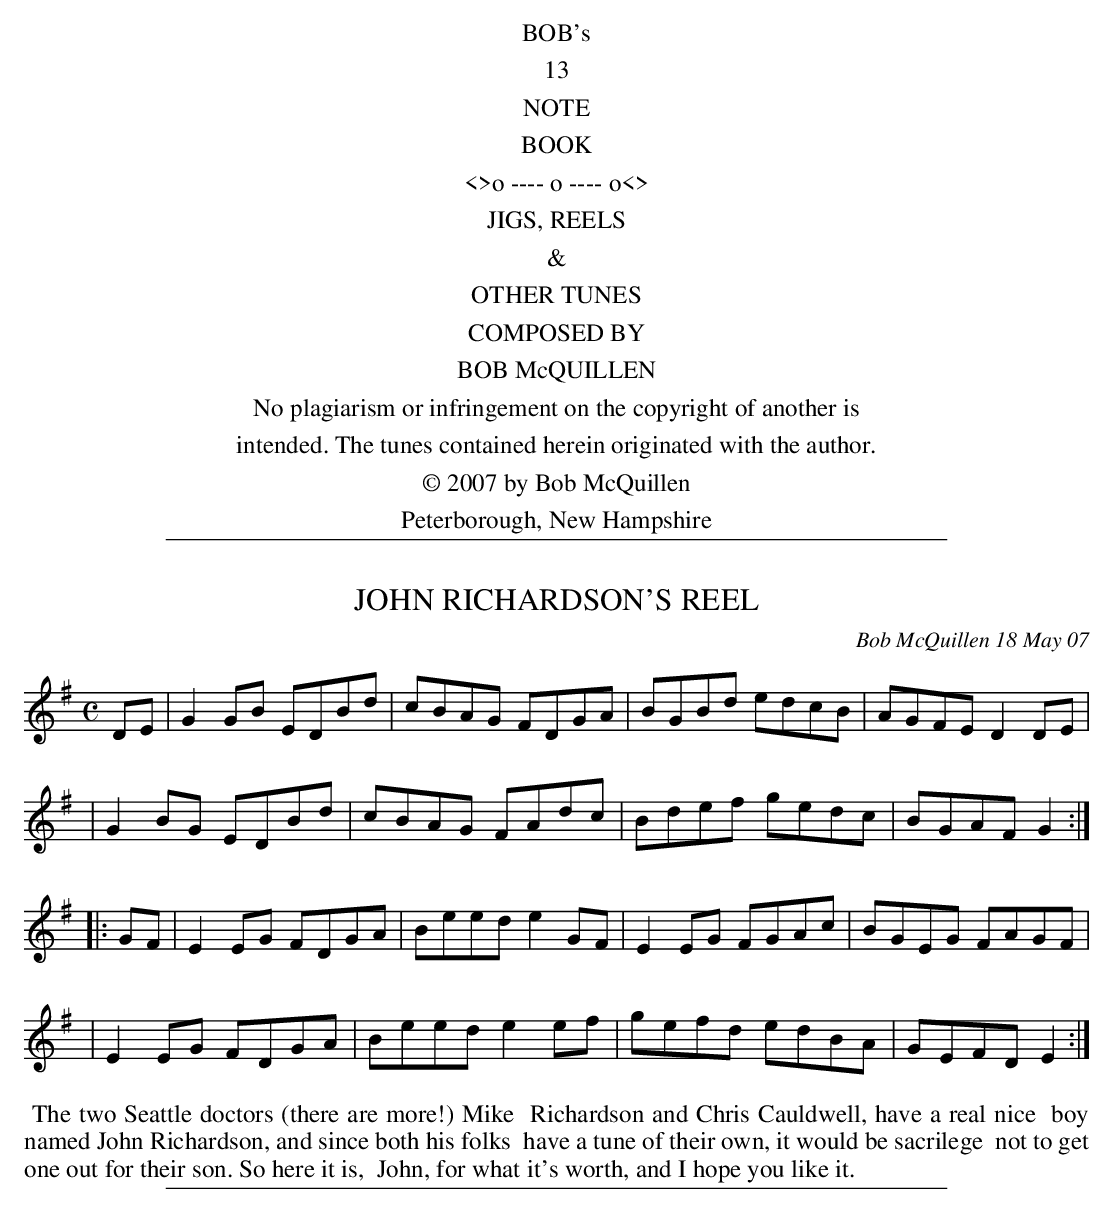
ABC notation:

X:1
T: JOHN RICHARDSON'S REEL
C: Bob McQuillen 18 May 07
M: C
L: 1/8
K: G	% and Em
DE \
| G2GB EDBd | cBAG FDGA | BGBd edcB | AGFE D2DE |
| G2BG EDBd | cBAG FAdc | Bdef gedc | BGAF G2 :|
|: GF \
| E2EG FDGA | Beed e2GF | E2EG FGAc | BGEG FAGF |
| E2EG FDGA | Beed e2ef | gefd edBA | GEFD E2 :|
